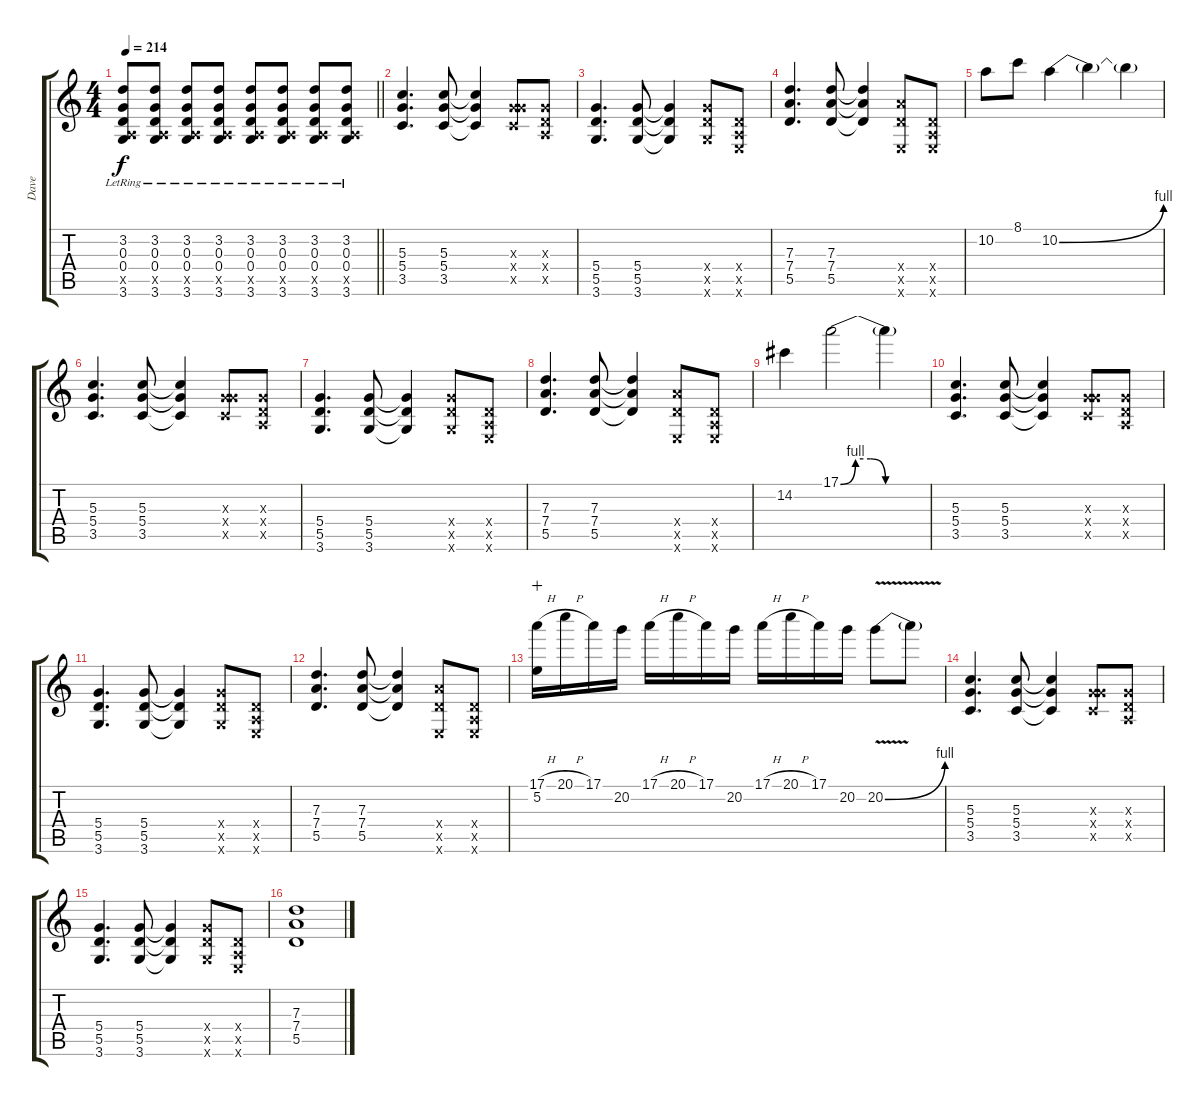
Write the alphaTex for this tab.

\track ("Dave" "Dave") {instrument distortionguitar}
\staff {score tabs}
\tuning (E4 B3 G3 D3 A2 E2) {hide}
\ts (4 4)
\tempo 214
\clef g2
\barLineRight lightlight
\ks c
(3.2{lr} 0.3{lr} 0.4{lr} 0.5{x} 3.6{lr}).8{dy f} (3.2{lr} 0.3{lr} 0.4{lr} 0.5{x} 3.6{lr}).8 (3.2{lr} 0.3{lr} 0.4{lr} 0.5{x} 3.6{lr}).8 (3.2{lr} 0.3{lr} 0.4{lr} 0.5{x} 3.6{lr}).8 (3.2{lr} 0.3{lr} 0.4{lr} 0.5{x} 3.6{lr}).8 (3.2{lr} 0.3{lr} 0.4{lr} 0.5{x} 3.6{lr}).8 (3.2{lr} 0.3{lr} 0.4{lr} 0.5{x} 3.6{lr}).8 (3.2{lr} 0.3{lr} 0.4{lr} 0.5{x} 3.6{lr}).8 |
(5.3 5.4 3.5).4{d} (5.3 5.4 3.5).8 (5.3{t} 5.4{t} 3.5{t}).4 (0.3{x} 5.4{x} 3.5{x}).8 (0.3{x} 0.4{x} 0.5{x}).8 |
(5.4 5.5 3.6).4{d} (5.4 5.5 3.6).8 (5.4{t} 5.5{t} 3.6{t}).4 (5.4{x} 5.5{x} 3.6{x}).8 (0.4{x} 0.5{x} 0.6{x}).8 |
(7.3 7.4 5.5).4{d} (7.3 7.4 5.5).8 (7.3{t} 7.4{t} 5.5{t}).4 (7.4{x} 5.5{x} 0.6{x}).8 (0.4{x} 0.5{x} 0.6{x}).8 |
10.2.8 8.1.8 10.2{be (bend 0 0 60 4)}.4 10.2{t}.4 10.2{t}.4 |
(5.3 5.4 3.5).4{d} (5.3 5.4 3.5).8 (5.3{t} 5.4{t} 3.5{t}).4 (0.3{x} 5.4{x} 3.5{x}).8 (0.3{x} 0.4{x} 0.5{x}).8 |
(5.4 5.5 3.6).4{d} (5.4 5.5 3.6).8 (5.4{t} 5.5{t} 3.6{t}).4 (5.4{x} 5.5{x} 3.6{x}).8 (0.4{x} 0.5{x} 0.6{x}).8 |
(7.3 7.4 5.5).4{d} (7.3 7.4 5.5).8 (7.3{t} 7.4{t} 5.5{t}).4 (7.4{x} 5.5{x} 0.6{x}).8 (0.4{x} 0.5{x} 0.6{x}).8 |
14.2.4 17.1{be (custom 0 0 10 4 20 4 30 0 60 0)}.2 17.1{t}.4 |
(5.3 5.4 3.5).4{d} (5.3 5.4 3.5).8 (5.3{t} 5.4{t} 3.5{t}).4 (0.3{x} 5.4{x} 3.5{x}).8 (0.3{x} 0.4{x} 0.5{x}).8 |
(5.4 5.5 3.6).4{d} (5.4 5.5 3.6).8 (5.4{t} 5.5{t} 3.6{t}).4 (5.4{x} 5.5{x} 3.6{x}).8 (0.4{x} 0.5{x} 0.6{x}).8 |
(7.3 7.4 5.5).4{d} (7.3 7.4 5.5).8 (7.3{t} 7.4{t} 5.5{t}).4 (7.4{x} 5.5{x} 0.6{x}).8 (0.4{x} 0.5{x} 0.6{x}).8 |
(17.1{h} 5.2).16{wahc} 20.1{h}.16 17.1.16 20.2.16 17.1{h}.16 20.1{h}.16 17.1.16 20.2.16 17.1{h}.16 20.1{h}.16 17.1.16 20.2.16 20.2{be (bend 0 0 60 4) v}.8 20.2{t}.8 |
(5.3 5.4 3.5).4{d} (5.3 5.4 3.5).8 (5.3{t} 5.4{t} 3.5{t}).4 (0.3{x} 5.4{x} 3.5{x}).8 (0.3{x} 0.4{x} 0.5{x}).8 |
(5.4 5.5 3.6).4{d} (5.4 5.5 3.6).8 (5.4{t} 5.5{t} 3.6{t}).4 (5.4{x} 5.5{x} 3.6{x}).8 (0.4{x} 0.5{x} 0.6{x}).8 |
(7.3 7.4 5.5).1
